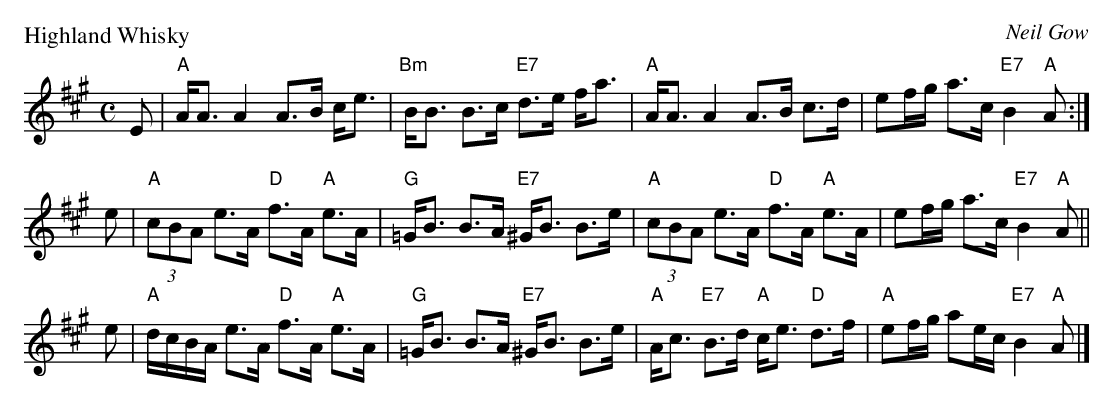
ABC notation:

X:1
P: Highland Whisky
C:Neil Gow
M:C
L:1/8
K:A
E \
| "A"A<A A2 A>B c<e | "Bm"B<B B>c "E7"d>e f<a \
| "A"A<A A2 A>B c>d | ef/g/ a>c "E7"B2 "A"A :|
e \
| "A"(3cBA e>A "D"f>A "A"e>A | "G"=G<B B>A "E7"^G<B B>e \
| "A"(3cBA e>A "D"f>A "A"e>A | ef/g/ a>c "E7"B2 "A"A ||
e \
| "A"d/c/B/A/ e>A "D"f>A "A"e>A | "G"=G<B B>A "E7"^G<B B>e \
| "A"A<c "E7"B>d "A"c<e "D"d>f | "A"ef/g/ ae/c/ "E7"B2 "A"A |]
